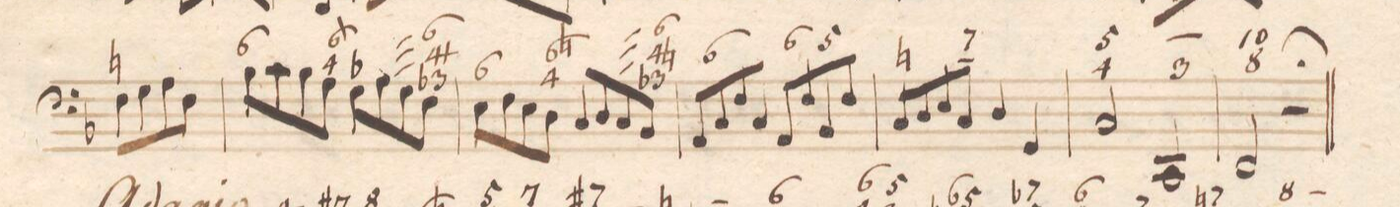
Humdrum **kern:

**kern	**fb	**dynam
*I"Organo	*	*
*clefF4	*	*
*k[b-]	*	*
*met(c)	*	*
*M4/4	*	*
8F\L	n	.
8G\	.	.
8A\	.	.
8F\J	.	.
=19	=19	=19
8B-\L	6	.
8c\	.	.
8B-\	.	.
8A\J	6| 4	.
8G\L	-	.
8A\	.	.
8G\	_ _ _	.
8F\J	6 4| 3-	.
=20	=20	=20
8E\L	6	.
8F\	.	.
8E\	.	.
8D\J	6n 4	.
8C/L	.	.
8D/	.	.
8C/	_ _ _	.
8BB-/J	6 4n 3-	.
=21	=21	=21
8AA/L	6	.
8C/	.	.
8F/	.	.
8C/J	.	.
8AA/L	6	.
8F/	.	.
8BB-/	5	.
8F/J	.	.
=22	=22	=22
8C/L	n	.
8D/	.	.
8E/	.	.
8C/J	7 _	.
4D/	x	.
4GG/	.	.
=23	=23	=23
2C/	5_ 4	.
2CC/	_ 3	.
=24	=24	=24
2FF/	10 8	.
2r;	.	.
=25	=25	=25
*-	*-	*-
